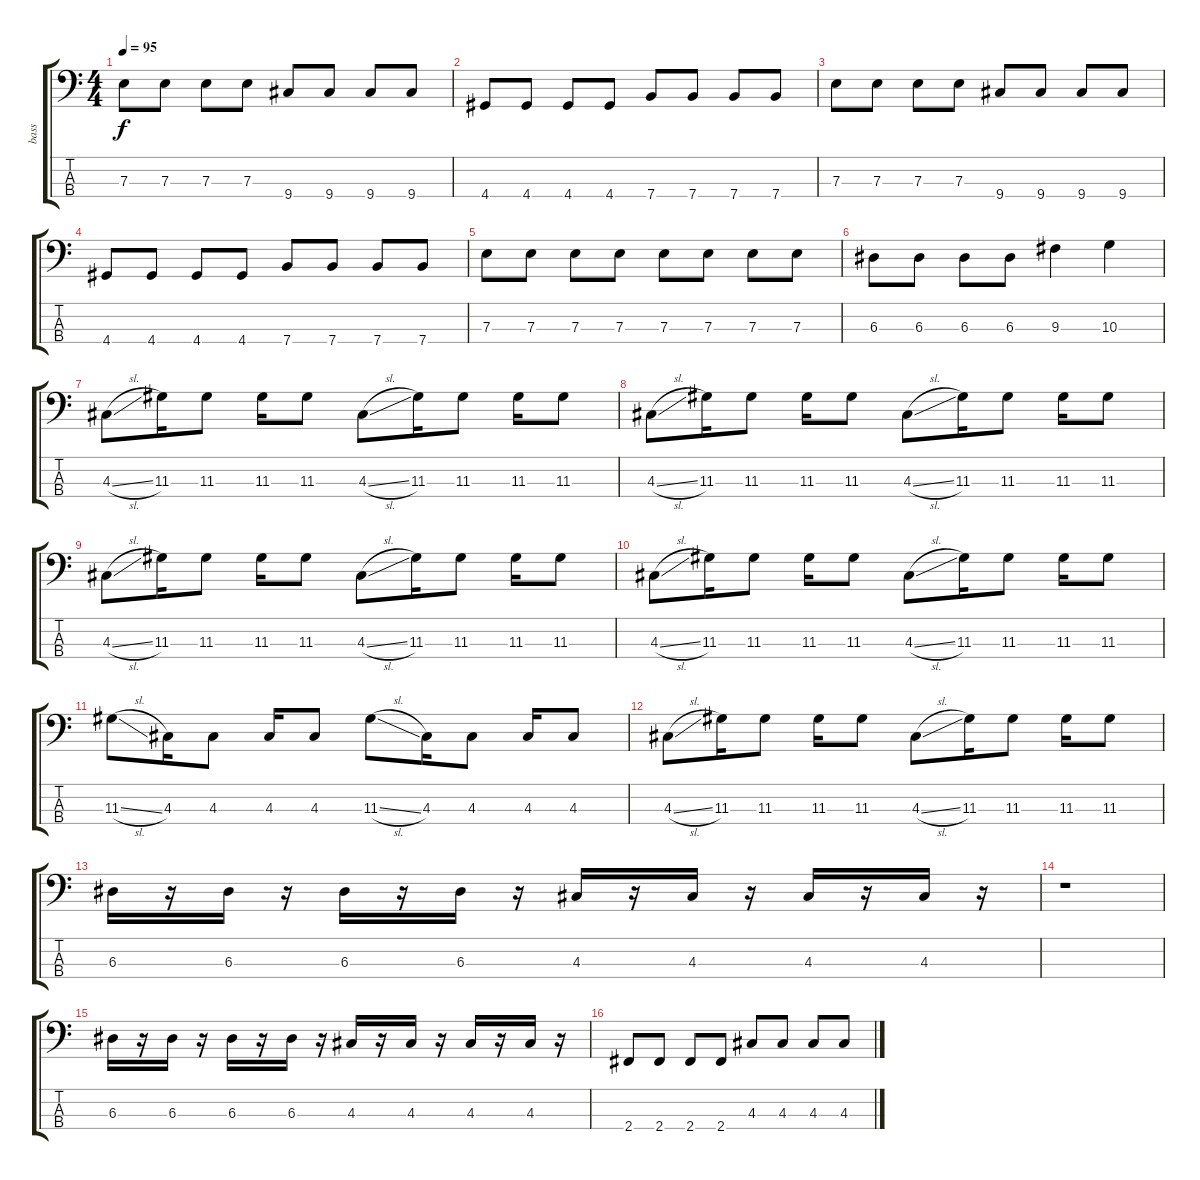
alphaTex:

\track ("bass" "bass") {instrument electricbassfinger}
\staff {score tabs}
\tuning (G2 D2 A1 E1) {hide}
\ts (4 4)
\tempo 95
\clef f4
\ks c
7.3.8{dy f} 7.3.8 7.3.8 7.3.8 9.4.8 9.4.8 9.4.8 9.4.8 |
4.4.8 4.4.8 4.4.8 4.4.8 7.4.8 7.4.8 7.4.8 7.4.8 |
7.3.8 7.3.8 7.3.8 7.3.8 9.4.8 9.4.8 9.4.8 9.4.8 |
4.4.8 4.4.8 4.4.8 4.4.8 7.4.8 7.4.8 7.4.8 7.4.8 |
7.3.8 7.3.8 7.3.8 7.3.8 7.3.8 7.3.8 7.3.8 7.3.8 |
6.3.8 6.3.8 6.3.8 6.3.8 9.3.4 10.3.4 |
4.3{sl}.8 11.3.16 11.3.8 11.3.16 11.3.8 4.3{sl}.8 11.3.16 11.3.8 11.3.16 11.3.8 |
4.3{sl}.8 11.3.16 11.3.8 11.3.16 11.3.8 4.3{sl}.8 11.3.16 11.3.8 11.3.16 11.3.8 |
4.3{sl}.8 11.3.16 11.3.8 11.3.16 11.3.8 4.3{sl}.8 11.3.16 11.3.8 11.3.16 11.3.8 |
4.3{sl}.8 11.3.16 11.3.8 11.3.16 11.3.8 4.3{sl}.8 11.3.16 11.3.8 11.3.16 11.3.8 |
11.3{sl}.8 4.3.16 4.3.8 4.3.16 4.3.8 11.3{sl}.8 4.3.16 4.3.8 4.3.16 4.3.8 |
4.3{sl}.8 11.3.16 11.3.8 11.3.16 11.3.8 4.3{sl}.8 11.3.16 11.3.8 11.3.16 11.3.8 |
6.3.16 r.16 6.3.16 r.16 6.3.16 r.16 6.3.16 r.16 4.3.16 r.16 4.3.16 r.16 4.3.16 r.16 4.3.16 r.16 |
r.1 |
6.3.16 r.16 6.3.16 r.16 6.3.16 r.16 6.3.16 r.16 4.3.16 r.16 4.3.16 r.16 4.3.16 r.16 4.3.16 r.16 |
2.4.8 2.4.8 2.4.8 2.4.8 4.3.8 4.3.8 4.3.8 4.3.8
